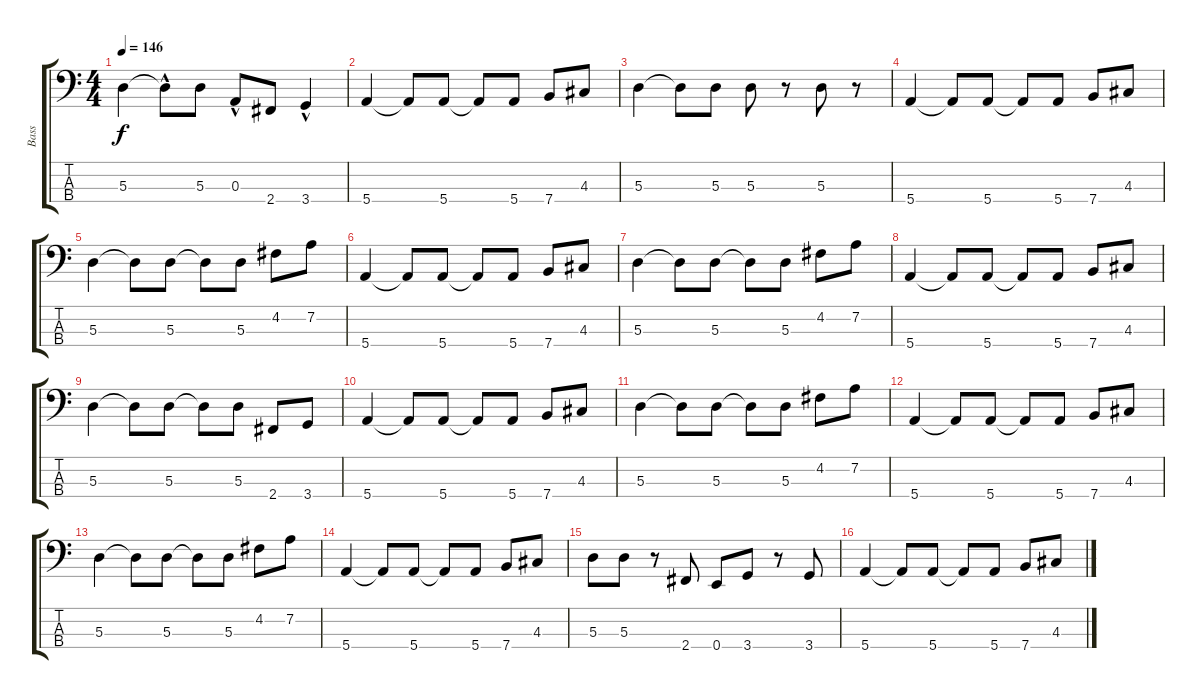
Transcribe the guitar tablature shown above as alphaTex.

\track ("Bass" "Bass") {instrument electricbassfinger}
\staff {score tabs}
\tuning (G2 D2 A1 E1) {hide}
\ts (4 4)
\tempo 146
\clef f4
\ks c
5.3.4{dy f} 5.3{hac t}.8 5.3.8 0.3{hac}.8 2.4.8 3.4{hac}.4 |
5.4.4 5.4{t}.8 5.4.8 5.4{t}.8 5.4.8 7.4.8 4.3.8 |
5.3.4 5.3{t}.8 5.3.8 5.3.8 r.8 5.3.8 r.8 |
5.4.4 5.4{t}.8 5.4.8 5.4{t}.8 5.4.8 7.4.8 4.3.8 |
5.3.4 5.3{t}.8 5.3.8 5.3{t}.8 5.3.8 4.2.8 7.2.8 |
5.4.4 5.4{t}.8 5.4.8 5.4{t}.8 5.4.8 7.4.8 4.3.8 |
5.3.4 5.3{t}.8 5.3.8 5.3{t}.8 5.3.8 4.2.8 7.2.8 |
5.4.4 5.4{t}.8 5.4.8 5.4{t}.8 5.4.8 7.4.8 4.3.8 |
5.3.4 5.3{t}.8 5.3.8 5.3{t}.8 5.3.8 2.4.8 3.4.8 |
5.4.4 5.4{t}.8 5.4.8 5.4{t}.8 5.4.8 7.4.8 4.3.8 |
5.3.4 5.3{t}.8 5.3.8 5.3{t}.8 5.3.8 4.2.8 7.2.8 |
5.4.4 5.4{t}.8 5.4.8 5.4{t}.8 5.4.8 7.4.8 4.3.8 |
5.3.4 5.3{t}.8 5.3.8 5.3{t}.8 5.3.8 4.2.8 7.2.8 |
5.4.4 5.4{t}.8 5.4.8 5.4{t}.8 5.4.8 7.4.8 4.3.8 |
5.3.8 5.3.8 r.8 2.4.8 0.4.8 3.4.8 r.8 3.4.8 |
5.4.4 5.4{t}.8 5.4.8 5.4{t}.8 5.4.8 7.4.8 4.3.8
